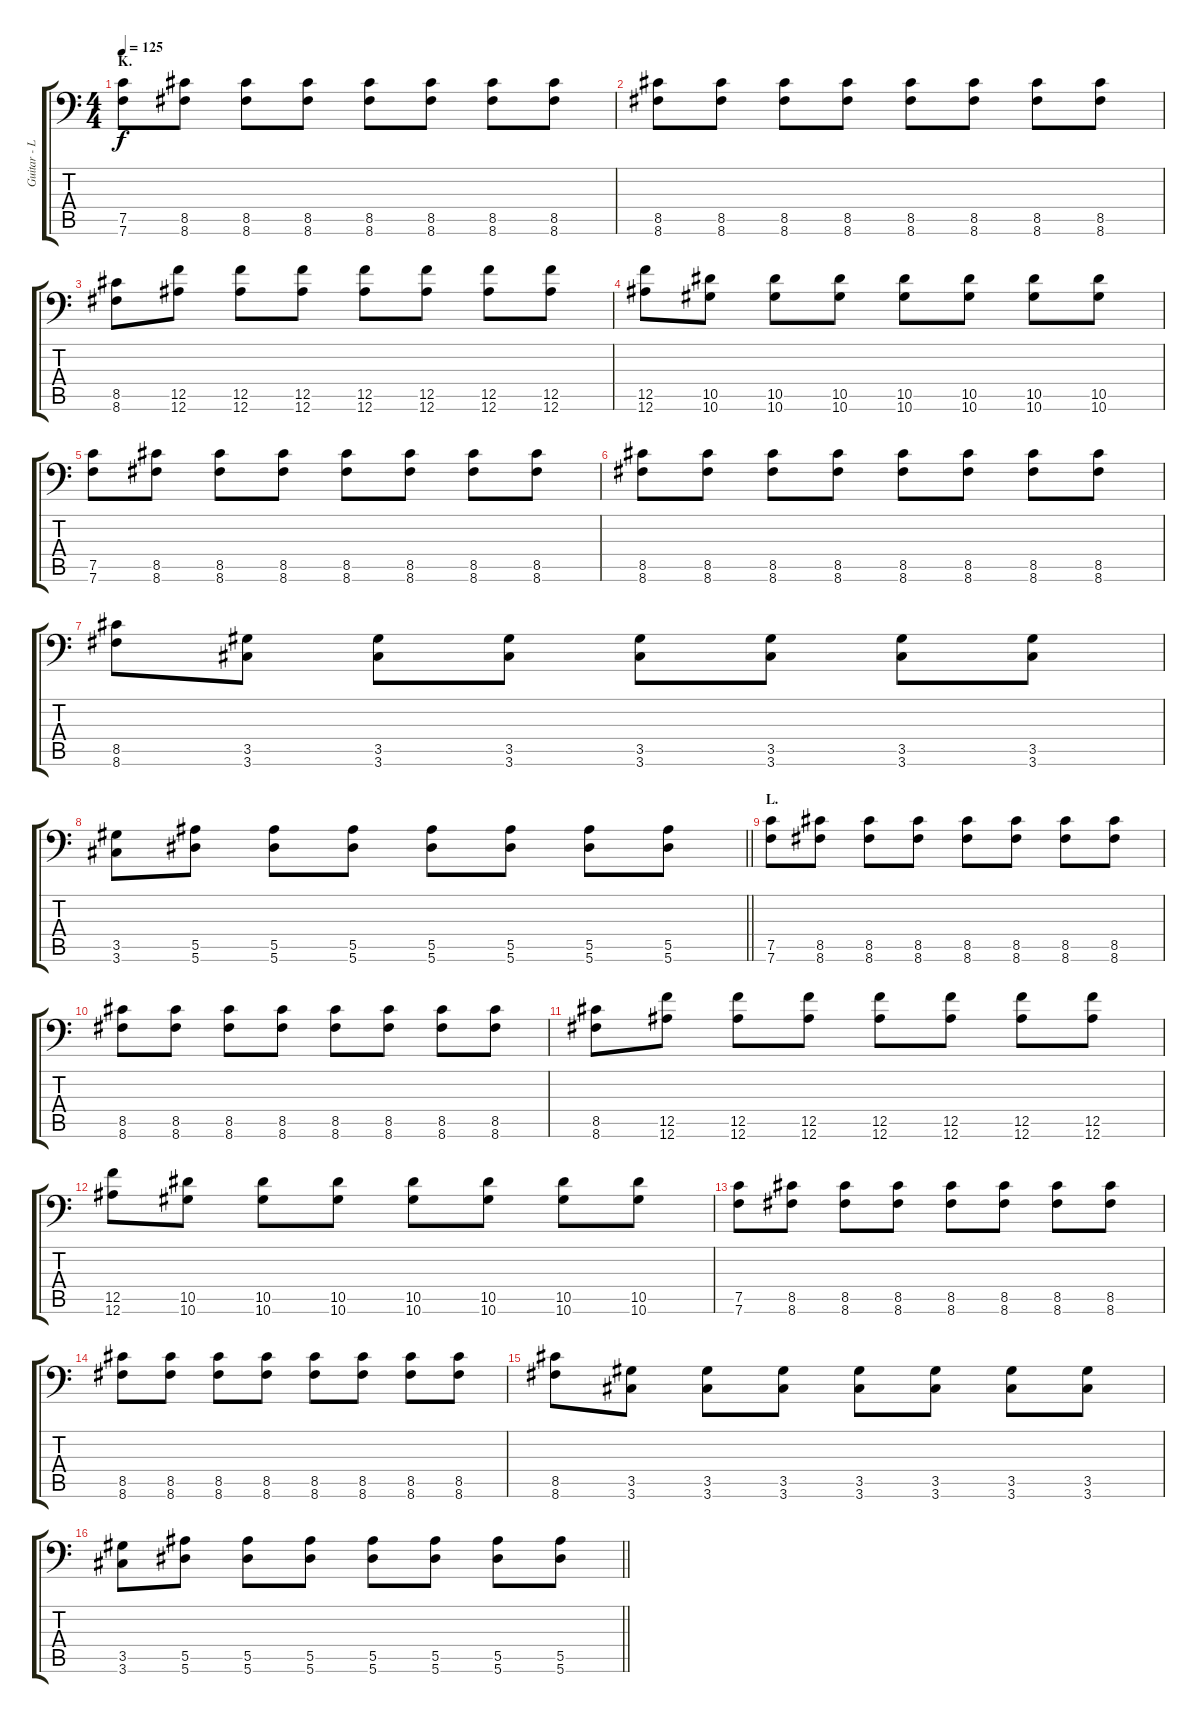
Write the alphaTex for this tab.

\track ("Guitar - Left" "Guitar - L") {instrument distortionguitar}
\staff {score tabs}
\tuning (C4 G3 Eb3 Bb2 F2 Bb1) {hide}
\ts (4 4)
\section ("" "K.")
\tempo 125
\clef f4
\ks c
(7.5 7.6).8{dy f} (8.5 8.6).8 (8.5 8.6).8 (8.5 8.6).8 (8.5 8.6).8 (8.5 8.6).8 (8.5 8.6).8 (8.5 8.6).8 |
(8.5 8.6).8 (8.5 8.6).8 (8.5 8.6).8 (8.5 8.6).8 (8.5 8.6).8 (8.5 8.6).8 (8.5 8.6).8 (8.5 8.6).8 |
(8.5 8.6).8 (12.5 12.6).8 (12.5 12.6).8 (12.5 12.6).8 (12.5 12.6).8 (12.5 12.6).8 (12.5 12.6).8 (12.5 12.6).8 |
(12.5 12.6).8 (10.5 10.6).8 (10.5 10.6).8 (10.5 10.6).8 (10.5 10.6).8 (10.5 10.6).8 (10.5 10.6).8 (10.5 10.6).8 |
(7.5 7.6).8 (8.5 8.6).8 (8.5 8.6).8 (8.5 8.6).8 (8.5 8.6).8 (8.5 8.6).8 (8.5 8.6).8 (8.5 8.6).8 |
(8.5 8.6).8 (8.5 8.6).8 (8.5 8.6).8 (8.5 8.6).8 (8.5 8.6).8 (8.5 8.6).8 (8.5 8.6).8 (8.5 8.6).8 |
(8.5 8.6).8 (3.5 3.6).8 (3.5 3.6).8 (3.5 3.6).8 (3.5 3.6).8 (3.5 3.6).8 (3.5 3.6).8 (3.5 3.6).8 |
\barLineRight lightlight
(3.5 3.6).8 (5.5 5.6).8 (5.5 5.6).8 (5.5 5.6).8 (5.5 5.6).8 (5.5 5.6).8 (5.5 5.6).8 (5.5 5.6).8 |
\section ("" "L.")
(7.5 7.6).8 (8.5 8.6).8 (8.5 8.6).8 (8.5 8.6).8 (8.5 8.6).8 (8.5 8.6).8 (8.5 8.6).8 (8.5 8.6).8 |
(8.5 8.6).8 (8.5 8.6).8 (8.5 8.6).8 (8.5 8.6).8 (8.5 8.6).8 (8.5 8.6).8 (8.5 8.6).8 (8.5 8.6).8 |
(8.5 8.6).8 (12.5 12.6).8 (12.5 12.6).8 (12.5 12.6).8 (12.5 12.6).8 (12.5 12.6).8 (12.5 12.6).8 (12.5 12.6).8 |
(12.5 12.6).8 (10.5 10.6).8 (10.5 10.6).8 (10.5 10.6).8 (10.5 10.6).8 (10.5 10.6).8 (10.5 10.6).8 (10.5 10.6).8 |
(7.5 7.6).8 (8.5 8.6).8 (8.5 8.6).8 (8.5 8.6).8 (8.5 8.6).8 (8.5 8.6).8 (8.5 8.6).8 (8.5 8.6).8 |
(8.5 8.6).8 (8.5 8.6).8 (8.5 8.6).8 (8.5 8.6).8 (8.5 8.6).8 (8.5 8.6).8 (8.5 8.6).8 (8.5 8.6).8 |
(8.5 8.6).8 (3.5 3.6).8 (3.5 3.6).8 (3.5 3.6).8 (3.5 3.6).8 (3.5 3.6).8 (3.5 3.6).8 (3.5 3.6).8 |
\barLineRight lightlight
(3.5 3.6).8 (5.5 5.6).8 (5.5 5.6).8 (5.5 5.6).8 (5.5 5.6).8 (5.5 5.6).8 (5.5 5.6).8 (5.5 5.6).8
